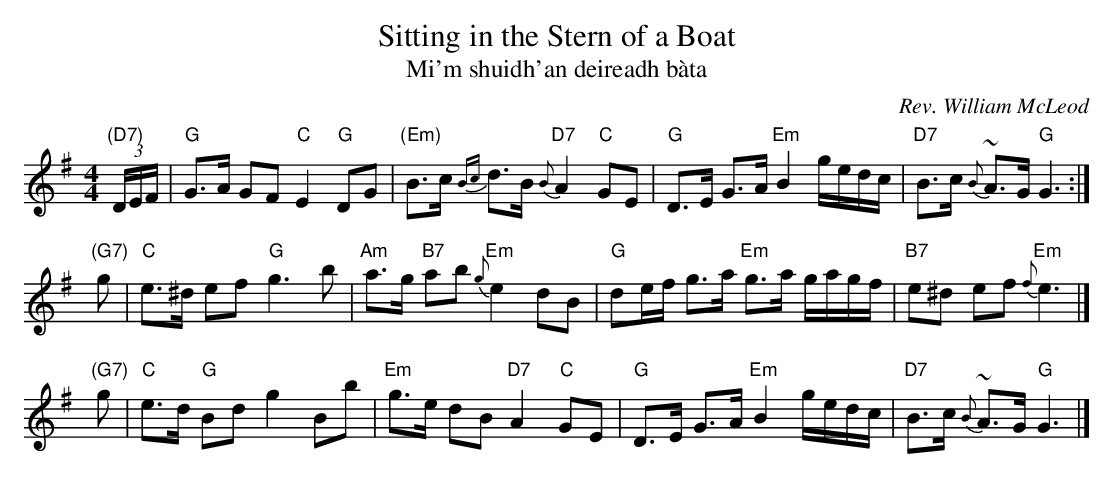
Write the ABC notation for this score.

X:1
T: Sitting in the Stern of a Boat
T: Mi'm shuidh'an deireadh b\`ata
C: Rev. William McLeod
M: 4/4
L: 1/8
K: G
 "(D7)"(3D/E/F/ \
| "G"G>A GF "C"E2 "G"DG | "(Em)"B>c {Bc}d>B "D7"{B}A2 "C"GE \
| "G"D>E G>A "Em"B2 g/e/d/c/ | "D7"B>c {B}~A>G "G"G3 :|
y"(G7)"g \
| "C"e>^d ef "G"g3 b | "Am"a>g "B7"ab "Em"{g}e2 dB \
| "G"de/f/ g>a "Em"g>a g/a/g/f/ | "B7"e^d ef "Em"{f}e3 |]
y"(G7)"g \
| "C"e>d "G"Bd g2 Bb | "Em"g>e dB "D7"A2 "C"GE \
| "G"D>E G>A "Em"B2 g/e/d/c/ | "D7"B>c {B}~A>G "G"G3 |]
